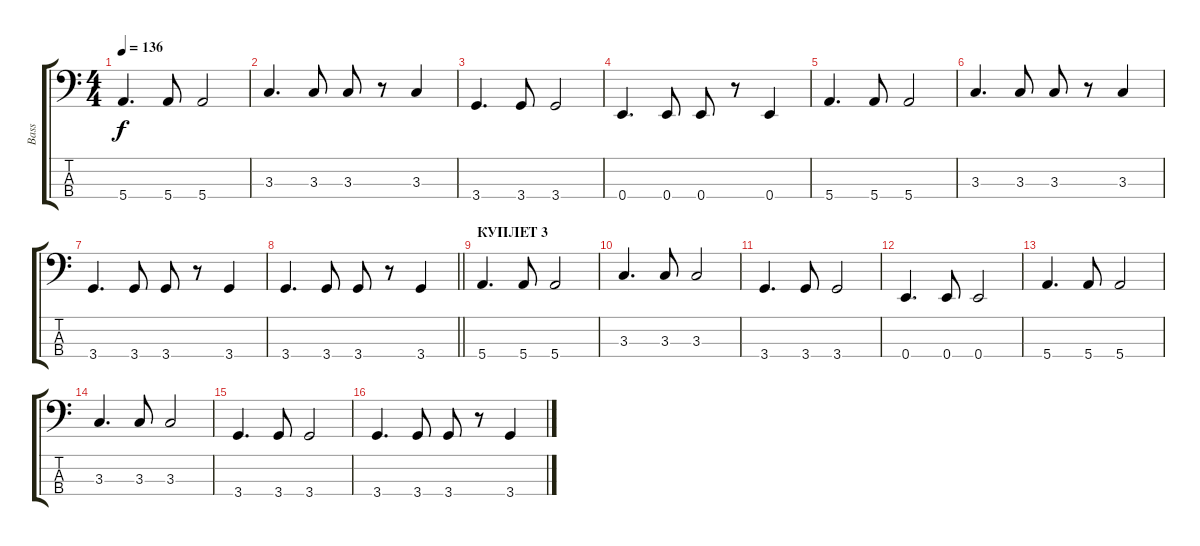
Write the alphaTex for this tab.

\track ("Bass" "Bass") {instrument electricbassfinger}
\staff {score tabs}
\tuning (G2 D2 A1 E1) {hide}
\ts (4 4)
\tempo 136
\clef f4
\ks c
5.4.4{d dy f} 5.4.8 5.4.2 |
3.3.4{d} 3.3.8 3.3.8 r.8 3.3.4 |
3.4.4{d} 3.4.8 3.4.2 |
0.4.4{d} 0.4.8 0.4.8 r.8 0.4.4 |
5.4.4{d} 5.4.8 5.4.2 |
3.3.4{d} 3.3.8 3.3.8 r.8 3.3.4 |
3.4.4{d} 3.4.8 3.4.8 r.8 3.4.4 |
\barLineRight lightlight
3.4.4{d} 3.4.8 3.4.8 r.8 3.4.4 |
\section ("" "КУПЛЕТ 3")
5.4.4{d} 5.4.8 5.4.2 |
3.3.4{d} 3.3.8 3.3.2 |
3.4.4{d} 3.4.8 3.4.2 |
0.4.4{d} 0.4.8 0.4.2 |
5.4.4{d} 5.4.8 5.4.2 |
3.3.4{d} 3.3.8 3.3.2 |
3.4.4{d} 3.4.8 3.4.2 |
3.4.4{d} 3.4.8 3.4.8 r.8 3.4.4
